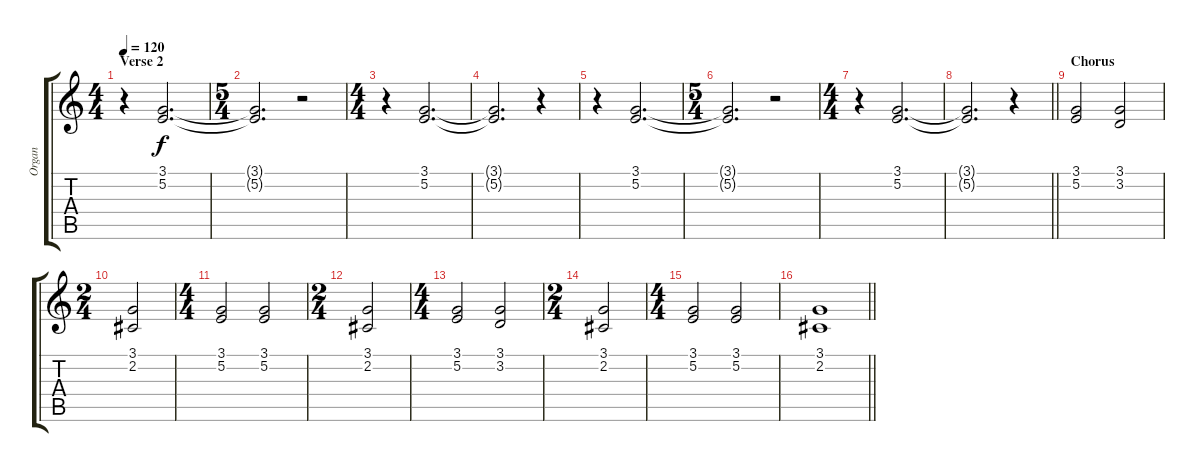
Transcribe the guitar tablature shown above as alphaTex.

\track ("Organ" "Organ") {instrument drawbarorgan}
\staff {score tabs}
\tuning (E4 B3 G3 D3 A2 E2) {hide}
\ts (4 4)
\section ("" "Verse 2")
\tempo 120
\clef g2
\ks c
r.4{dy f} (3.1 5.2).2{d} |
\ts (5 4)
(3.1{t} 5.2{t}).2{d} r.2 |
\ts (4 4)
r.4 (3.1 5.2).2{d} |
(3.1{t} 5.2{t}).2{d} r.4 |
r.4 (3.1 5.2).2{d} |
\ts (5 4)
(3.1{t} 5.2{t}).2{d} r.2 |
\ts (4 4)
r.4 (3.1 5.2).2{d} |
\barLineRight lightlight
(3.1{t} 5.2{t}).2{d} r.4 |
\section ("" "Chorus")
(3.1 5.2).2 (3.1 3.2).2 |
\ts (2 4)
(3.1 2.2).2 |
\ts (4 4)
(3.1 5.2).2 (3.1 5.2).2 |
\ts (2 4)
(3.1 2.2).2 |
\ts (4 4)
(3.1 5.2).2 (3.1 3.2).2 |
\ts (2 4)
(3.1 2.2).2 |
\ts (4 4)
(3.1 5.2).2 (3.1 5.2).2 |
\barLineRight lightlight
(3.1 2.2).1
